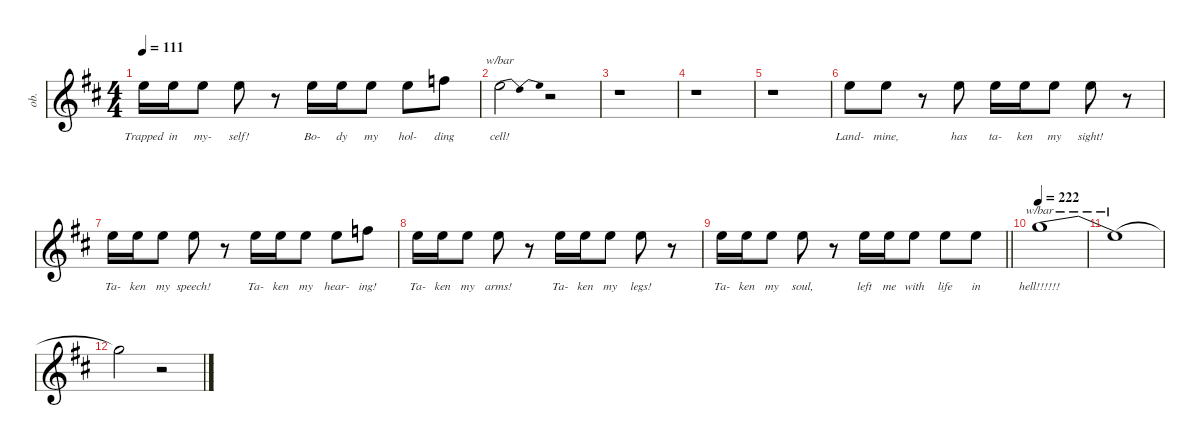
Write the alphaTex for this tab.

\defaultSystemsLayout 4
\hideDynamics
\bracketExtendMode nobrackets
\otherSystemsTrackNameOrientation horizontal
\track ("James Hetfield (Vocals)" "ob.") {defaultSystemsLayout 32 instrument oboe}
\staff {score}
\tuning (E4 B3 G3 D3 A2 E2)
\ts (4 4)
\tempo 111
\clef g2
\ks bminor
12.1{acc forcenatural}.16{lyrics (0 "Trapped") lyrics (1 "") lyrics (2 "") lyrics (3 "") lyrics (4 "") dy fff} 12.1{acc forcenatural}.16{lyrics (0 "in") lyrics (1 "") lyrics (2 "") lyrics (3 "") lyrics (4 "")} 12.1{acc forcenatural}.8{lyrics (0 "my-") lyrics (1 "") lyrics (2 "") lyrics (3 "") lyrics (4 "")} 12.1{acc forcenatural}.8{lyrics (0 "self!") lyrics (1 "") lyrics (2 "") lyrics (3 "") lyrics (4 "")} r.8 12.1{acc forcenatural}.16{lyrics (0 "Bo-") lyrics (1 "") lyrics (2 "") lyrics (3 "") lyrics (4 "")} 12.1{acc forcenatural}.16{lyrics (0 "dy") lyrics (1 "") lyrics (2 "") lyrics (3 "") lyrics (4 "")} 12.1{acc forcenatural}.8{lyrics (0 "my") lyrics (1 "") lyrics (2 "") lyrics (3 "") lyrics (4 "")} 12.1{acc forcenatural}.8{lyrics (0 "hol-") lyrics (1 "") lyrics (2 "") lyrics (3 "") lyrics (4 "")} 13.1{acc forcenatural}.8{lyrics (0 "ding") lyrics (1 "") lyrics (2 "") lyrics (3 "") lyrics (4 "")} |
12.1{acc forcenatural}.2{tbe (dip default 0 0 30 -4 60 0) lyrics (0 "cell!") lyrics (1 "") lyrics (2 "") lyrics (3 "") lyrics (4 "")} r.2 |
r.1 |
r.1 |
r.1 |
12.1{acc forcenatural}.8{lyrics (0 "Land-") lyrics (1 "") lyrics (2 "") lyrics (3 "") lyrics (4 "")} 12.1{acc forcenatural}.8{lyrics (0 "mine,") lyrics (1 "") lyrics (2 "") lyrics (3 "") lyrics (4 "")} r.8 12.1{acc forcenatural}.8{lyrics (0 "has") lyrics (1 "") lyrics (2 "") lyrics (3 "") lyrics (4 "")} 12.1{acc forcenatural}.16{lyrics (0 "ta-") lyrics (1 "") lyrics (2 "") lyrics (3 "") lyrics (4 "")} 12.1{acc forcenatural}.16{lyrics (0 "ken") lyrics (1 "") lyrics (2 "") lyrics (3 "") lyrics (4 "")} 12.1{acc forcenatural}.8{lyrics (0 "my") lyrics (1 "") lyrics (2 "") lyrics (3 "") lyrics (4 "")} 12.1{acc forcenatural}.8{lyrics (0 "sight!") lyrics (1 "") lyrics (2 "") lyrics (3 "") lyrics (4 "")} r.8 |
12.1{acc forcenatural}.16{lyrics (0 "Ta-") lyrics (1 "") lyrics (2 "") lyrics (3 "") lyrics (4 "")} 12.1{acc forcenatural}.16{lyrics (0 "ken") lyrics (1 "") lyrics (2 "") lyrics (3 "") lyrics (4 "")} 12.1{acc forcenatural}.8{lyrics (0 "my") lyrics (1 "") lyrics (2 "") lyrics (3 "") lyrics (4 "")} 12.1{acc forcenatural}.8{lyrics (0 "speech!") lyrics (1 "") lyrics (2 "") lyrics (3 "") lyrics (4 "")} r.8 12.1{acc forcenatural}.16{lyrics (0 "Ta-") lyrics (1 "") lyrics (2 "") lyrics (3 "") lyrics (4 "")} 12.1{acc forcenatural}.16{lyrics (0 "ken") lyrics (1 "") lyrics (2 "") lyrics (3 "") lyrics (4 "")} 12.1{acc forcenatural}.8{lyrics (0 "my") lyrics (1 "") lyrics (2 "") lyrics (3 "") lyrics (4 "")} 12.1{acc forcenatural}.8{lyrics (0 "hear-") lyrics (1 "") lyrics (2 "") lyrics (3 "") lyrics (4 "")} 13.1{acc forcenatural}.8{lyrics (0 "ing!") lyrics (1 "") lyrics (2 "") lyrics (3 "") lyrics (4 "")} |
12.1{acc forcenatural}.16{lyrics (0 "Ta-") lyrics (1 "") lyrics (2 "") lyrics (3 "") lyrics (4 "")} 12.1{acc forcenatural}.16{lyrics (0 "ken") lyrics (1 "") lyrics (2 "") lyrics (3 "") lyrics (4 "")} 12.1{acc forcenatural}.8{lyrics (0 "my") lyrics (1 "") lyrics (2 "") lyrics (3 "") lyrics (4 "")} 12.1{acc forcenatural}.8{lyrics (0 "arms!") lyrics (1 "") lyrics (2 "") lyrics (3 "") lyrics (4 "")} r.8 12.1{acc forcenatural}.16{lyrics (0 "Ta-") lyrics (1 "") lyrics (2 "") lyrics (3 "") lyrics (4 "")} 12.1{acc forcenatural}.16{lyrics (0 "ken") lyrics (1 "") lyrics (2 "") lyrics (3 "") lyrics (4 "")} 12.1{acc forcenatural}.8{lyrics (0 "my") lyrics (1 "") lyrics (2 "") lyrics (3 "") lyrics (4 "")} 12.1{acc forcenatural}.8{lyrics (0 "legs!") lyrics (1 "") lyrics (2 "") lyrics (3 "") lyrics (4 "")} r.8 |
\barLineRight lightlight
12.1{acc forcenatural}.16{lyrics (0 "Ta-") lyrics (1 "") lyrics (2 "") lyrics (3 "") lyrics (4 "")} 12.1{acc forcenatural}.16{lyrics (0 "ken") lyrics (1 "") lyrics (2 "") lyrics (3 "") lyrics (4 "")} 12.1{acc forcenatural}.8{lyrics (0 "my") lyrics (1 "") lyrics (2 "") lyrics (3 "") lyrics (4 "")} 12.1{acc forcenatural}.8{lyrics (0 "soul,") lyrics (1 "") lyrics (2 "") lyrics (3 "") lyrics (4 "")} r.8 12.1{acc forcenatural}.16{lyrics (0 "left") lyrics (1 "") lyrics (2 "") lyrics (3 "") lyrics (4 "")} 12.1{acc forcenatural}.16{lyrics (0 "me") lyrics (1 "") lyrics (2 "") lyrics (3 "") lyrics (4 "")} 12.1{acc forcenatural}.8{lyrics (0 "with") lyrics (1 "") lyrics (2 "") lyrics (3 "") lyrics (4 "")} 12.1{acc forcenatural}.8{lyrics (0 "life") lyrics (1 "") lyrics (2 "") lyrics (3 "") lyrics (4 "")} 12.1{acc forcenatural}.8{lyrics (0 "in") lyrics (1 "") lyrics (2 "") lyrics (3 "") lyrics (4 "")} |
\tempo 222
15.1{acc forcenatural}.1{tbe (dive default 0 0 60 -6) lyrics (0 "hell!!!!!!") lyrics (1 "") lyrics (2 "") lyrics (3 "") lyrics (4 "")} |
15.1{t acc forcenatural}.1{tbe (hold default 0 -6 60 -6)} |
15.1{t acc forcenatural}.2{dy f} r.2
